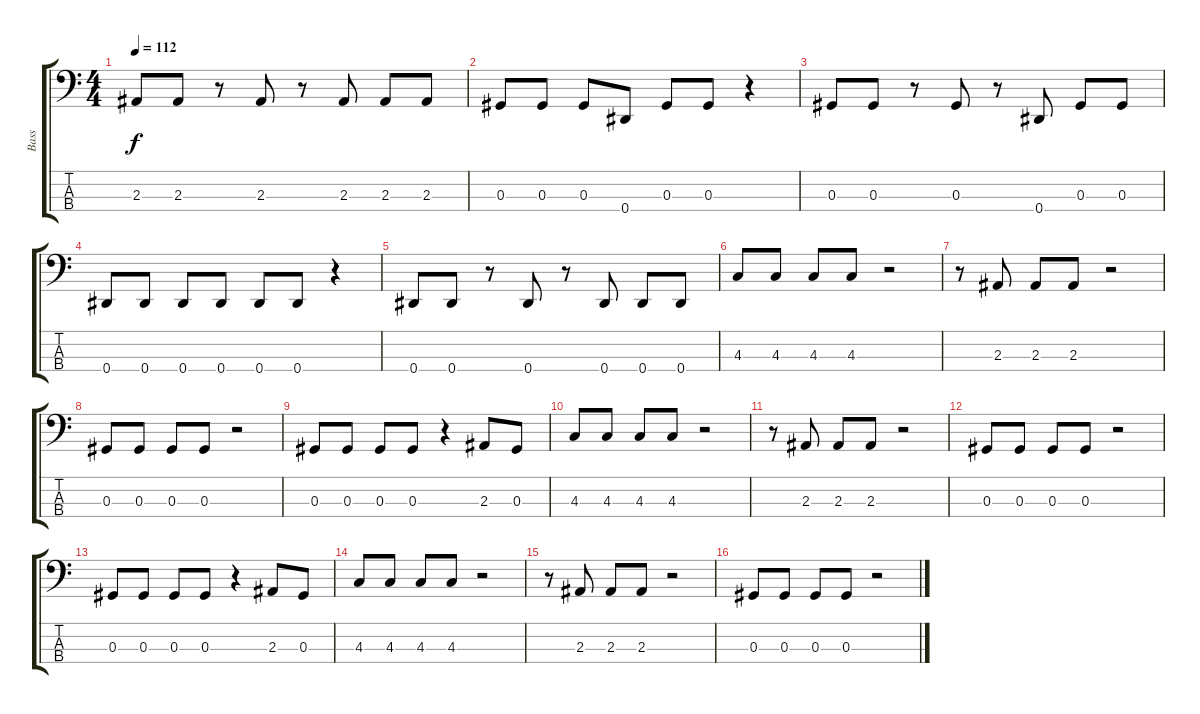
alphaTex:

\track ("Bass" "Bass") {instrument electricbassfinger}
\staff {score tabs}
\tuning (Gb2 Db2 Ab1 Eb1) {hide}
\ts (4 4)
\tempo 112
\clef f4
\ks c
2.3.8{dy f} 2.3.8 r.8 2.3.8 r.8 2.3.8 2.3.8 2.3.8 |
0.3.8 0.3.8 0.3.8 0.4.8 0.3.8 0.3.8 r.4 |
0.3.8 0.3.8 r.8 0.3.8 r.8 0.4.8 0.3.8 0.3.8 |
0.4.8 0.4.8 0.4.8 0.4.8 0.4.8 0.4.8 r.4 |
0.4.8 0.4.8 r.8 0.4.8 r.8 0.4.8 0.4.8 0.4.8 |
4.3.8 4.3.8 4.3.8 4.3.8 r.2 |
r.8 2.3.8 2.3.8 2.3.8 r.2 |
0.3.8 0.3.8 0.3.8 0.3.8 r.2 |
0.3.8 0.3.8 0.3.8 0.3.8 r.4 2.3.8 0.3.8 |
4.3.8 4.3.8 4.3.8 4.3.8 r.2 |
r.8 2.3.8 2.3.8 2.3.8 r.2 |
0.3.8 0.3.8 0.3.8 0.3.8 r.2 |
0.3.8 0.3.8 0.3.8 0.3.8 r.4 2.3.8 0.3.8 |
4.3.8 4.3.8 4.3.8 4.3.8 r.2 |
r.8 2.3.8 2.3.8 2.3.8 r.2 |
0.3.8 0.3.8 0.3.8 0.3.8 r.2
